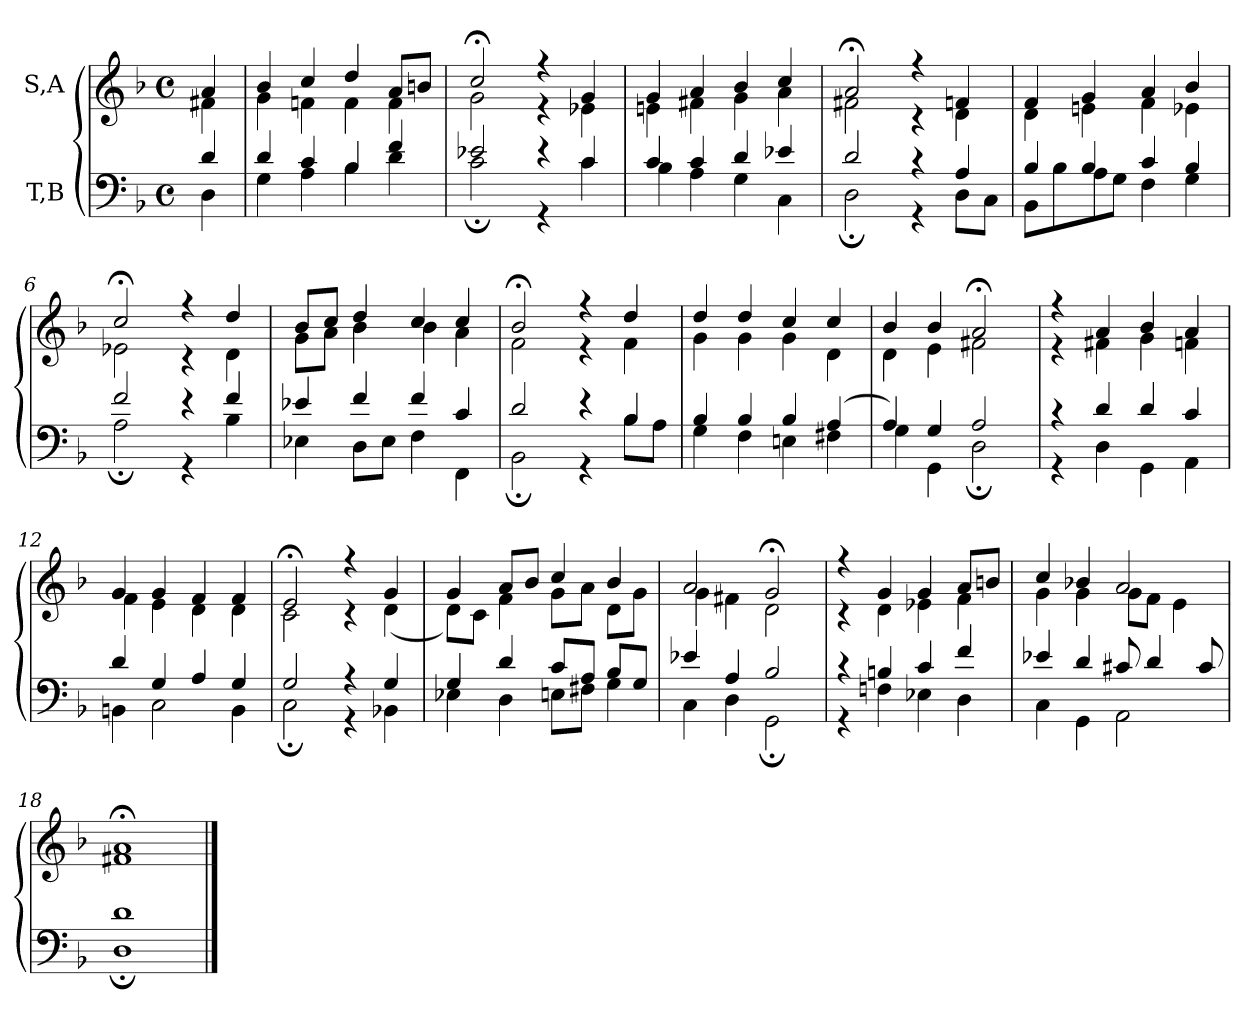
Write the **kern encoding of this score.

**kern	**kern
*part2	*part1
*staff2	*staff1
*I"T,B	*I"S,A
*clefF4	*clefG2
*k[b-]	*k[b-]
*M4/4	*M4/4
*met(c)	*met(c)
=	=
*^	*^
4d	4D	4a	4f#X
=1	=1	=1	=1
4d	4G	4b-	4g
4c	4A	4cc	4fn
4B-	4B-	4dd	4f
4f	4d	8aL	4f
.	.	8bnJ	.
=2	=2	=2	=2
2e-X	2c;	2cc;<	2g
4r	4r	4r	4r
4c	4c	4g	4e-X
=3	=3	=3	=3
4c	4B-	4g	4en
4c	4A	4a	4f#X
4d	4G	4b-	4g
4e-X	4C	4cc	4a
=4	=4	=4	=4
2d	2D;	2a;<	2f#X
4r	4r	4r	4r
4A	8DL	4fn	4d
.	8CJ	.	.
=5	=5	=5	=5
4B-	8BB-L	4f	4d
.	8B-	.	.
4B-	8A	4g	4en
.	8GJ	.	.
4c	4F	4a	4f
4B-	4G	4b-	4e-X
=6	=6	=6	=6
2f	2A;	2cc;<	2e-X
4r	4r	4r	4r
4f	4B-	4dd	4d
=7	=7	=7	=7
4e-X	4E-X	8b-L	8gL
.	.	8ccJ	8aJ
4f	8DL	4dd	4b-
.	8E-J	.	.
4f	4F	4cc	4b-
4c	4FF	4cc	4a
=8	=8	=8	=8
2d	2BB-;	2b-;<	2f
4r	4r	4r	4r
4B-	8B-L	4dd	4f
.	8AJ	.	.
=9	=9	=9	=9
4B-	4G	4dd	4g
4B-	4F	4dd	4g
4B-	4En	4cc	4g
(>4A	4F#X	4cc	4d
=10	=10	=10	=10
4A)	4G	4b-	4d
4G	4GG	4b-	4e
2A	2D;	2a;<	2f#X
=11	=11	=11	=11
4r	4r	4r	4r
4d	4D	4a	4f#X
4d	4GG	4b-	4g
4c	4AA	4a	4fn
=12	=12	=12	=12
4d	4BBn	4g	4f
4G	2C	4g	4e
4A	.	4f	4d
4G	4BB	4f	4d
=13	=13	=13	=13
2G	2C;	2e;<	2c
4r	4r	4r	4r
4G	4BB-X	4g	(<4d
=14	=14	=14	=14
4G	4E-X	4g	8dL)
.	.	.	8cJ
4d	4D	8aL	4f
.	.	8b-J	.
8cL	8EnL	4cc	8gL
8AJ	8F#XJ	.	8aJ
8B-L	4G	4b-	8dL
8GJ	.	.	8gJ
=15	=15	=15	=15
4e-X	4C	2a	4g
4A	4D	.	4f#X
2B-	2GG;	2g;<	2d
=16	=16	=16	=16
4r	4r	4r	4r
4Bn	4Fn	4g	4d
4c	4E-X	4g	4e-X
4f	4D	8aL	4f
.	.	8bnJ	.
=17	=17	=17	=17
4e-X	4C	4cc	4g
4d	4GG	4b-X	4g
8c#X	2AA	2a	8gL
4d	.	.	8fJ
.	.	.	4e
8c#	.	.	.
=18	=18	=18	=18
1d	1D;	1a;<	1f#X
*v	*v	*	*
*	*v	*v
==	==
*-	*-
